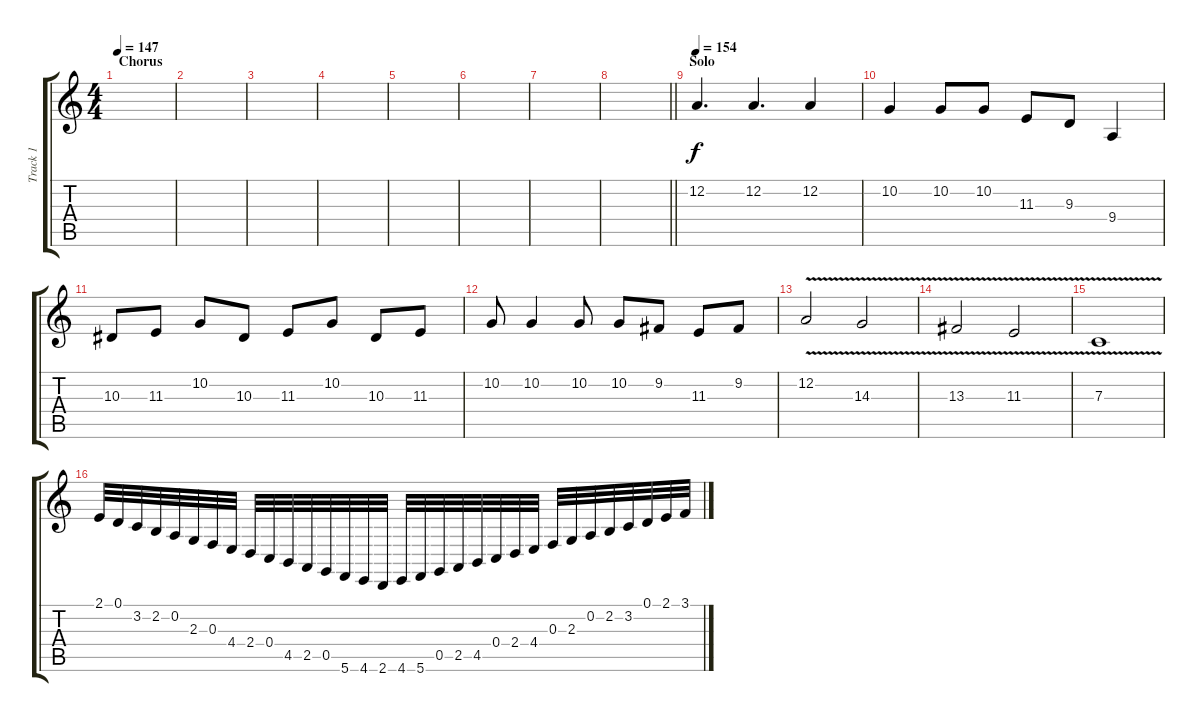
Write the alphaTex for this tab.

\track ("Track 1" "Track 1") {instrument rockorgan}
\staff {score tabs}
\tuning (D4 A3 F3 C3 G2 C2) {hide}
\ts (4 4)
\section ("" "Chorus")
\tempo 147
\clef g2
\ks c
|
|
|
|
|
|
|
\barLineRight lightlight
|
\section ("" "Solo")
\tempo 154
12.2.4{d} 12.2.4{d} 12.2.4 |
10.2.4 10.2.8 10.2.8 11.3.8 9.3.8 9.4.4 |
10.3.8 11.3.8 10.2.8 10.3.8 11.3.8 10.2.8 10.3.8 11.3.8 |
10.2.8 10.2.4 10.2.8 10.2.8 9.2.8 11.3.8 9.2.8 |
12.2{v}.2 14.3{v}.2 |
13.3{v}.2 11.3{v}.2 |
7.3{v}.1 |
2.1.32 0.1.32 3.2.32 2.2.32 0.2.32 2.3.32 0.3.32 4.4.32 2.4.32 0.4.32 4.5.32 2.5.32 0.5.32 5.6.32 4.6.32 2.6.32 4.6.32 5.6.32 0.5.32 2.5.32 4.5.32 0.4.32 2.4.32 4.4.32 0.3.32 2.3.32 0.2.32 2.2.32 3.2.32 0.1.32 2.1.32 3.1.32
